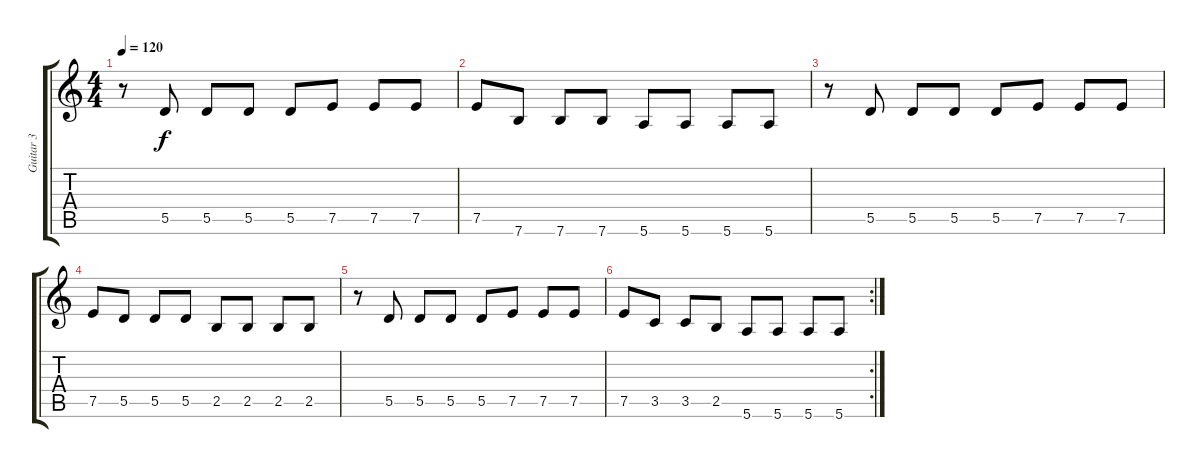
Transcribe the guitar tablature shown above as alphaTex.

\track ("Guitar 3" "Guitar 3") {instrument distortionguitar}
\staff {score tabs}
\tuning (E4 B3 G3 D3 A2 E2) {hide}
\ts (4 4)
\tempo 120
\clef g2
\ks c
r.8{dy f} 5.5.8 5.5.8 5.5.8 5.5.8 7.5.8 7.5.8 7.5.8 |
7.5.8 7.6.8 7.6.8 7.6.8 5.6.8 5.6.8 5.6.8 5.6.8 |
r.8 5.5.8 5.5.8 5.5.8 5.5.8 7.5.8 7.5.8 7.5.8 |
7.5.8 5.5.8 5.5.8 5.5.8 2.5.8 2.5.8 2.5.8 2.5.8 |
r.8 5.5.8 5.5.8 5.5.8 5.5.8 7.5.8 7.5.8 7.5.8 |
\rc 2
7.5.8 3.5.8 3.5.8 2.5.8 5.6.8 5.6.8 5.6.8 5.6.8
